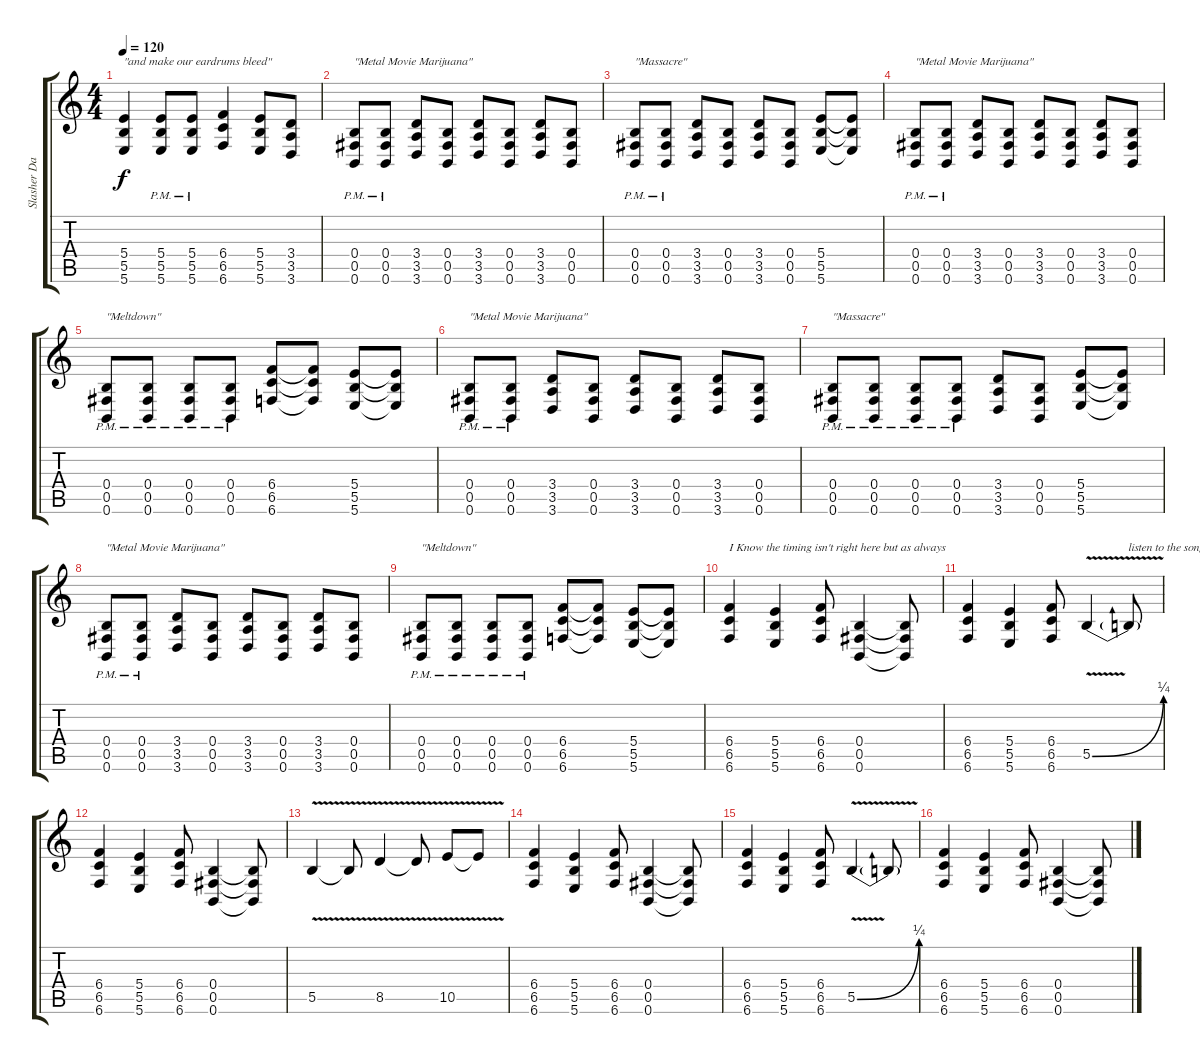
\track ("Slasher Dave" "Slasher Da") {instrument distortionguitar}
\staff {score tabs}
\tuning (Db4 Ab3 E3 B2 Gb2 B1) {hide}
\ts (4 4)
\tempo 120
\clef g2
\ks c
(5.4 5.5 5.6).4{txt "\"and make our eardrums bleed\"" dy f} (5.4{pm} 5.5{pm} 5.6{pm}).8 (5.4{pm} 5.5{pm} 5.6{pm}).8 (6.4 6.5 6.6).4 (5.4 5.5 5.6).8 (3.4 3.5 3.6).8 |
(0.4{pm} 0.5{pm} 0.6{pm}).8{txt "\"Metal Movie Marijuana\""} (0.4{pm} 0.5{pm} 0.6{pm}).8 (3.4 3.5 3.6).8 (0.4 0.5 0.6).8 (3.4 3.5 3.6).8 (0.4 0.5 0.6).8 (3.4 3.5 3.6).8 (0.4 0.5 0.6).8 |
(0.4{pm} 0.5{pm} 0.6{pm}).8{txt "\"Massacre\""} (0.4{pm} 0.5{pm} 0.6{pm}).8 (3.4 3.5 3.6).8 (0.4 0.5 0.6).8 (3.4 3.5 3.6).8 (0.4 0.5 0.6).8 (5.4 5.5 5.6).8 (5.4{t} 5.5{t} 5.6{t}).8 |
(0.4{pm} 0.5{pm} 0.6{pm}).8{txt "\"Metal Movie Marijuana\""} (0.4{pm} 0.5{pm} 0.6{pm}).8 (3.4 3.5 3.6).8 (0.4 0.5 0.6).8 (3.4 3.5 3.6).8 (0.4 0.5 0.6).8 (3.4 3.5 3.6).8 (0.4 0.5 0.6).8 |
(0.4{pm} 0.5{pm} 0.6{pm}).8{txt "\"Meltdown\""} (0.4{pm} 0.5{pm} 0.6{pm}).8 (0.4{pm} 0.5{pm} 0.6{pm}).8 (0.4{pm} 0.5{pm} 0.6{pm}).8 (6.4 6.5 6.6).8 (6.4{t} 6.5{t} 6.6{t}).8 (5.4 5.5 5.6).8 (5.4{t} 5.5{t} 5.6{t}).8 |
(0.4{pm} 0.5{pm} 0.6{pm}).8{txt "\"Metal Movie Marijuana\""} (0.4{pm} 0.5{pm} 0.6{pm}).8 (3.4 3.5 3.6).8 (0.4 0.5 0.6).8 (3.4 3.5 3.6).8 (0.4 0.5 0.6).8 (3.4 3.5 3.6).8 (0.4 0.5 0.6).8 |
(0.4{pm} 0.5{pm} 0.6{pm}).8{txt "\"Massacre\""} (0.4{pm} 0.5{pm} 0.6{pm}).8 (0.4{pm} 0.5{pm} 0.6{pm}).8 (0.4{pm} 0.5{pm} 0.6{pm}).8 (3.4 3.5 3.6).8 (0.4 0.5 0.6).8 (5.4 5.5 5.6).8 (5.4{t} 5.5{t} 5.6{t}).8 |
(0.4{pm} 0.5{pm} 0.6{pm}).8{txt "\"Metal Movie Marijuana\""} (0.4{pm} 0.5{pm} 0.6{pm}).8 (3.4 3.5 3.6).8 (0.4 0.5 0.6).8 (3.4 3.5 3.6).8 (0.4 0.5 0.6).8 (3.4 3.5 3.6).8 (0.4 0.5 0.6).8 |
(0.4{pm} 0.5{pm} 0.6{pm}).8{txt "\"Meltdown\""} (0.4{pm} 0.5{pm} 0.6{pm}).8 (0.4{pm} 0.5{pm} 0.6{pm}).8 (0.4{pm} 0.5{pm} 0.6{pm}).8 (6.4 6.5 6.6).8 (6.4{t} 6.5{t} 6.6{t}).8 (5.4 5.5 5.6).8 (5.4{t} 5.5{t} 5.6{t}).8 |
(6.4 6.5 6.6).4{txt "I Know the timing isn't right here but as always"} (5.4 5.5 5.6).4 (6.4 6.5 6.6).8 (0.4 0.5 0.6).4 (0.4{t} 0.5{t} 0.6{t}).8 |
(6.4 6.5 6.6).4 (5.4 5.5 5.6).4 (6.4 6.5 6.6).8 5.5{be (bend 0 0 60 1) v}.4 5.5{t}.8{txt "listen to the song for accurate timing"} |
(6.4 6.5 6.6).4 (5.4 5.5 5.6).4 (6.4 6.5 6.6).8 (0.4 0.5 0.6).4 (0.4{t} 0.5{t} 0.6{t}).8 |
5.5{v}.4 5.5{v t}.8 8.5{v}.4 8.5{v t}.8 10.5{v}.8 10.5{v t}.8 |
(6.4 6.5 6.6).4 (5.4 5.5 5.6).4 (6.4 6.5 6.6).8 (0.4 0.5 0.6).4 (0.4{t} 0.5{t} 0.6{t}).8 |
(6.4 6.5 6.6).4 (5.4 5.5 5.6).4 (6.4 6.5 6.6).8 5.5{be (bend 0 0 60 1) v}.4 5.5{t}.8 |
(6.4 6.5 6.6).4 (5.4 5.5 5.6).4 (6.4 6.5 6.6).8 (0.4 0.5 0.6).4 (0.4{t} 0.5{t} 0.6{t}).8
